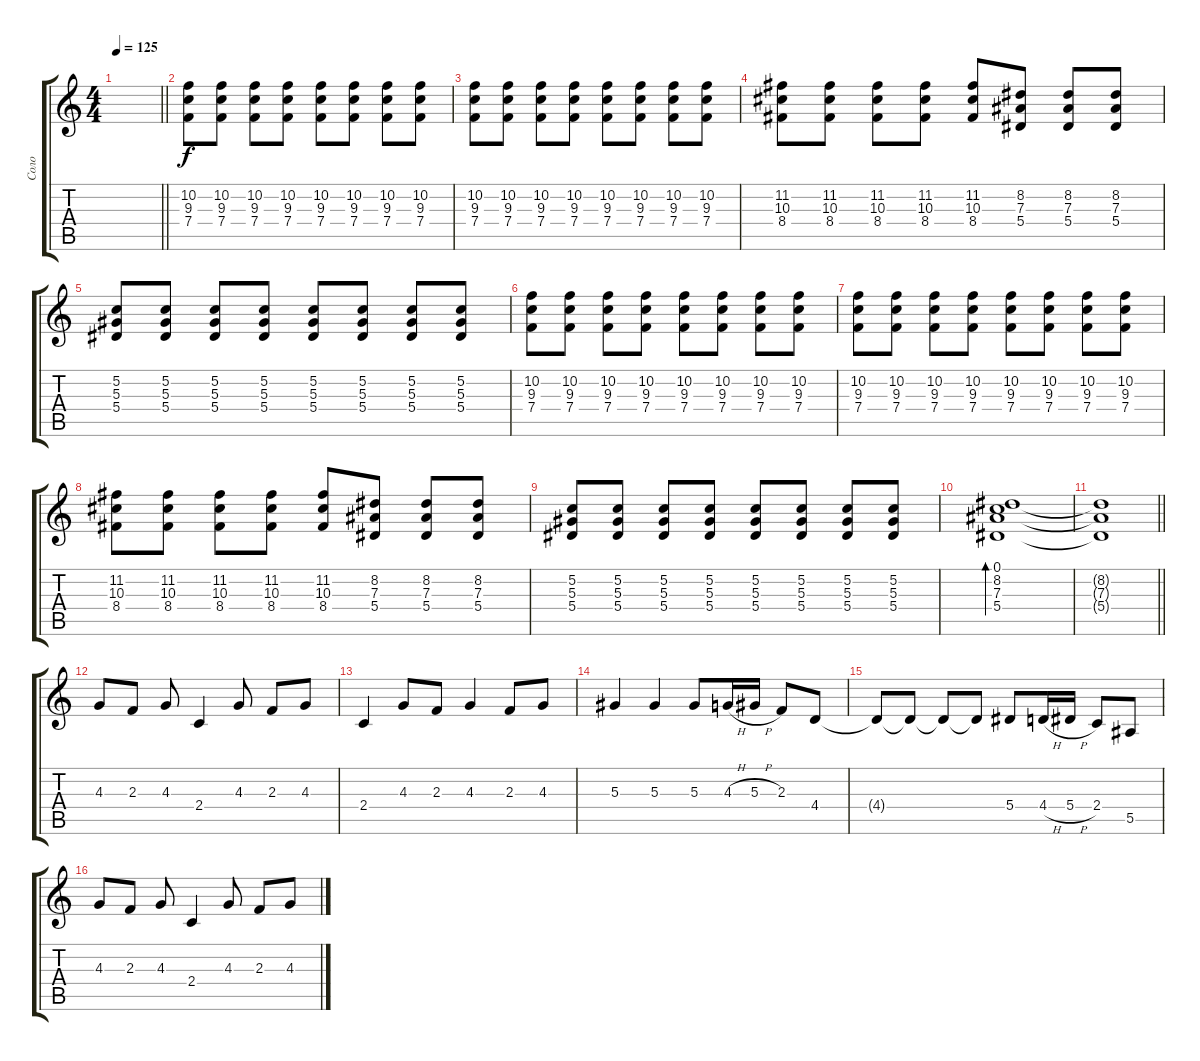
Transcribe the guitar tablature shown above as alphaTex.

\track ("Соло" "Соло") {instrument overdrivenguitar}
\staff {score tabs}
\tuning (C4 G3 Eb3 Bb2 F2 C2) {hide}
\ts (4 4)
\tempo 125
\clef g2
\barLineRight lightlight
\ks c
|
(10.2 9.3 7.4).8{volume 7 instrument electricguitarclean} (10.2 9.3 7.4).8 (10.2 9.3 7.4).8 (10.2 9.3 7.4).8 (10.2 9.3 7.4).8 (10.2 9.3 7.4).8 (10.2 9.3 7.4).8 (10.2 9.3 7.4).8 |
(10.2 9.3 7.4).8 (10.2 9.3 7.4).8 (10.2 9.3 7.4).8 (10.2 9.3 7.4).8 (10.2 9.3 7.4).8 (10.2 9.3 7.4).8 (10.2 9.3 7.4).8 (10.2 9.3 7.4).8 |
(11.2 10.3 8.4).8 (11.2 10.3 8.4).8 (11.2 10.3 8.4).8 (11.2 10.3 8.4).8 (11.2 10.3 8.4).8 (8.2 7.3 5.4).8 (8.2 7.3 5.4).8 (8.2 7.3 5.4).8 |
(5.2 5.3 5.4).8 (5.2 5.3 5.4).8 (5.2 5.3 5.4).8 (5.2 5.3 5.4).8 (5.2 5.3 5.4).8 (5.2 5.3 5.4).8 (5.2 5.3 5.4).8 (5.2 5.3 5.4).8 |
(10.2 9.3 7.4).8 (10.2 9.3 7.4).8 (10.2 9.3 7.4).8 (10.2 9.3 7.4).8 (10.2 9.3 7.4).8 (10.2 9.3 7.4).8 (10.2 9.3 7.4).8 (10.2 9.3 7.4).8 |
(10.2 9.3 7.4).8 (10.2 9.3 7.4).8 (10.2 9.3 7.4).8 (10.2 9.3 7.4).8 (10.2 9.3 7.4).8 (10.2 9.3 7.4).8 (10.2 9.3 7.4).8 (10.2 9.3 7.4).8 |
(11.2 10.3 8.4).8 (11.2 10.3 8.4).8 (11.2 10.3 8.4).8 (11.2 10.3 8.4).8 (11.2 10.3 8.4).8 (8.2 7.3 5.4).8 (8.2 7.3 5.4).8 (8.2 7.3 5.4).8 |
(5.2 5.3 5.4).8 (5.2 5.3 5.4).8 (5.2 5.3 5.4).8 (5.2 5.3 5.4).8 (5.2 5.3 5.4).8 (5.2 5.3 5.4).8 (5.2 5.3 5.4).8 (5.2 5.3 5.4).8 |
(0.1 8.2 7.3 5.4).1{bd 240} |
\barLineRight lightlight
(8.2{t} 7.3{t} 5.4{t}).1 |
4.3.8{volume 14 instrument overdrivenguitar} 2.3.8 4.3.8 2.4.4 4.3.8 2.3.8 4.3.8 |
2.4.4 4.3.8 2.3.8 4.3.4 2.3.8 4.3.8 |
5.3.4 5.3.4 5.3.8 4.3{h}.16 5.3{h}.16 2.3.8 4.4.8 |
4.4{t}.8 4.4{t}.8 4.4{t}.8 4.4{t}.8 5.4.8 4.4{h}.16 5.4{h}.16 2.4.8 5.5.8 |
4.3.8 2.3.8 4.3.8 2.4.4 4.3.8 2.3.8 4.3.8
